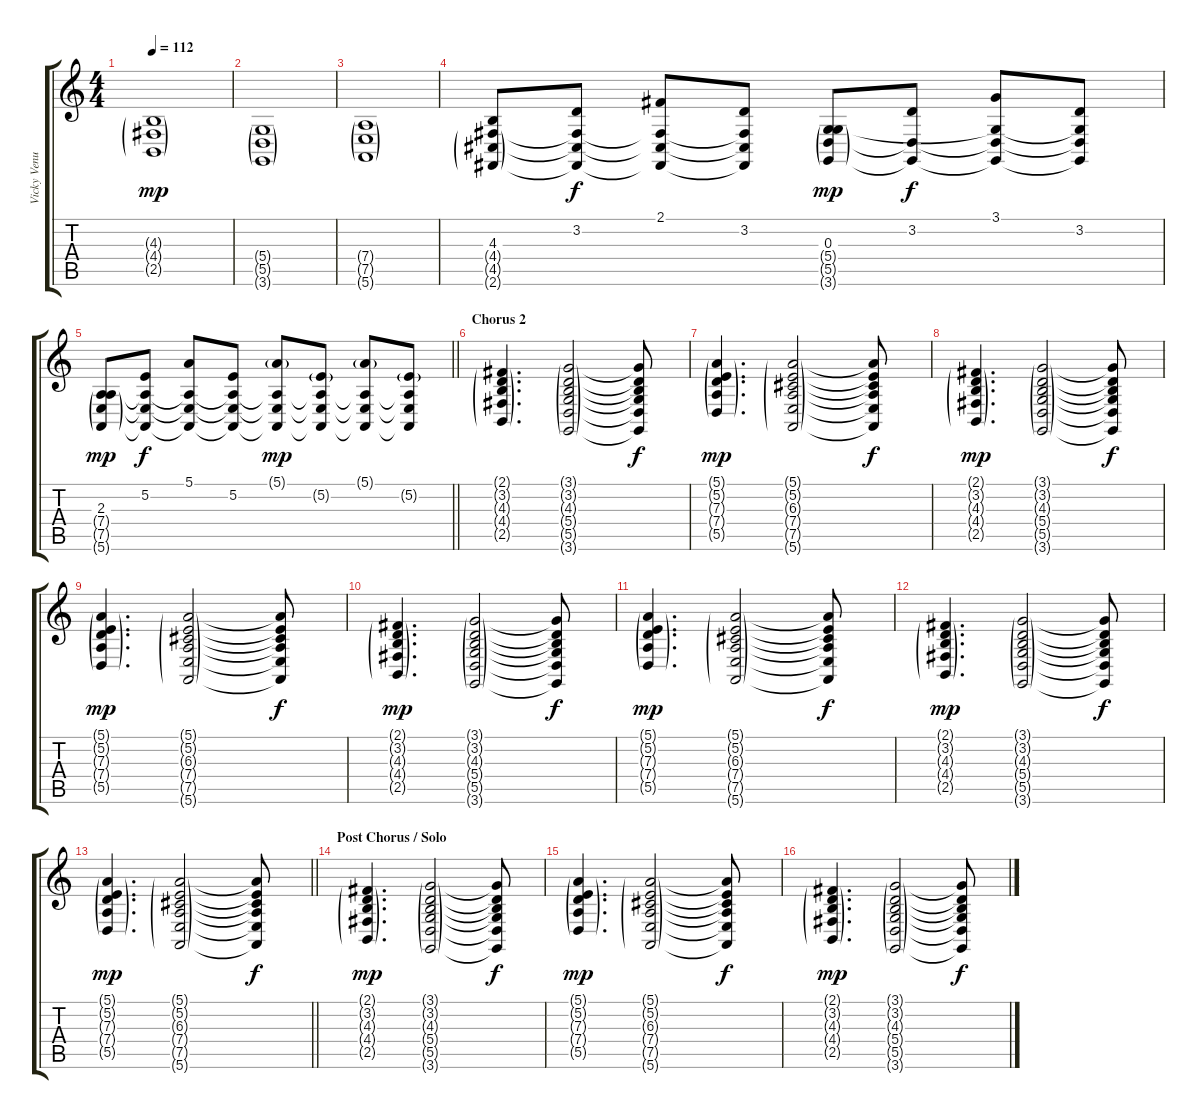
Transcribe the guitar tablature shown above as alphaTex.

\track ("Vicky Venus" "Vicky Venu") {instrument lead1square}
\staff {score tabs}
\tuning (E4 B3 G3 D3 A2 E2) {hide}
\ts (4 4)
\tempo 112
\clef g2
\ks c
(4.3{g} 4.4{g} 2.5{g}).1{dy mp} |
(5.4{g} 5.5{g} 3.6{g}).1 |
(7.4{g} 7.5{g} 5.6{g}).1 |
(4.3 4.4{g} 4.5{g} 2.6{g}).8 (3.2 4.4{t} 4.5{t} 2.6{t}).8{dy f} (2.1 4.4{t} 4.5{t} 2.6{t}).8 (3.2 4.4{t} 4.5{t} 2.6{t}).8 (0.3 5.4{g} 5.5{g} 3.6{g}).8{dy mp} (3.2 5.5{t} 3.6{t}).8{dy f} (3.1 5.4{t} 5.5{t} 3.6{t}).8 (3.2 5.4{t} 5.5{t} 3.6{t}).8 |
\barLineRight lightlight
(2.3 7.4{g} 7.5{g} 5.6{g}).8{dy mp} (5.2 7.4{t} 7.5{t} 5.6{t}).8{dy f} (5.1 7.4{t} 7.5{t} 5.6{t}).8 (5.2 7.4{t} 7.5{t} 5.6{t}).8 (5.1{g} 7.4{t} 7.5{t} 5.6{t}).8{dy mp} (5.2{g} 7.4{t} 7.5{t} 5.6{t}).8 (5.1{g} 7.4{t} 7.5{t} 5.6{t}).8 (5.2{g} 7.4{t} 7.5{t} 5.6{t}).8 |
\section ("" "Chorus 2")
(2.1{g} 3.2{g} 4.3{g} 4.4{g} 2.5{g}).4{d} (3.1{g} 3.2{g} 4.3{g} 5.4{g} 5.5{g} 3.6{g}).2 (3.1{t} 3.2{t} 4.3{t} 5.4{t} 5.5{t} 3.6{t}).8{dy f} |
(5.1{g} 5.2{g} 7.3{g} 7.4{g} 5.5{g}).4{d dy mp} (5.1{g} 5.2{g} 6.3{g} 7.4{g} 7.5{g} 5.6{g}).2 (5.1{t} 5.2{t} 6.3{t} 7.4{t} 7.5{t} 5.6{t}).8{dy f} |
(2.1{g} 3.2{g} 4.3{g} 4.4{g} 2.5{g}).4{d dy mp} (3.1{g} 3.2{g} 4.3{g} 5.4{g} 5.5{g} 3.6{g}).2 (3.1{t} 3.2{t} 4.3{t} 5.4{t} 5.5{t} 3.6{t}).8{dy f} |
(5.1{g} 5.2{g} 7.3{g} 7.4{g} 5.5{g}).4{d dy mp} (5.1{g} 5.2{g} 6.3{g} 7.4{g} 7.5{g} 5.6{g}).2 (5.1{t} 5.2{t} 6.3{t} 7.4{t} 7.5{t} 5.6{t}).8{dy f} |
(2.1{g} 3.2{g} 4.3{g} 4.4{g} 2.5{g}).4{d dy mp} (3.1{g} 3.2{g} 4.3{g} 5.4{g} 5.5{g} 3.6{g}).2 (3.1{t} 3.2{t} 4.3{t} 5.4{t} 5.5{t} 3.6{t}).8{dy f} |
(5.1{g} 5.2{g} 7.3{g} 7.4{g} 5.5{g}).4{d dy mp} (5.1{g} 5.2{g} 6.3{g} 7.4{g} 7.5{g} 5.6{g}).2 (5.1{t} 5.2{t} 6.3{t} 7.4{t} 7.5{t} 5.6{t}).8{dy f} |
(2.1{g} 3.2{g} 4.3{g} 4.4{g} 2.5{g}).4{d dy mp} (3.1{g} 3.2{g} 4.3{g} 5.4{g} 5.5{g} 3.6{g}).2 (3.1{t} 3.2{t} 4.3{t} 5.4{t} 5.5{t} 3.6{t}).8{dy f} |
\barLineRight lightlight
(5.1{g} 5.2{g} 7.3{g} 7.4{g} 5.5{g}).4{d dy mp} (5.1{g} 5.2{g} 6.3{g} 7.4{g} 7.5{g} 5.6{g}).2 (5.1{t} 5.2{t} 6.3{t} 7.4{t} 7.5{t} 5.6{t}).8{dy f} |
\section ("" "Post Chorus / Solo")
(2.1{g} 3.2{g} 4.3{g} 4.4{g} 2.5{g}).4{d dy mp} (3.1{g} 3.2{g} 4.3{g} 5.4{g} 5.5{g} 3.6{g}).2 (3.1{t} 3.2{t} 4.3{t} 5.4{t} 5.5{t} 3.6{t}).8{dy f} |
(5.1{g} 5.2{g} 7.3{g} 7.4{g} 5.5{g}).4{d dy mp} (5.1{g} 5.2{g} 6.3{g} 7.4{g} 7.5{g} 5.6{g}).2 (5.1{t} 5.2{t} 6.3{t} 7.4{t} 7.5{t} 5.6{t}).8{dy f} |
(2.1{g} 3.2{g} 4.3{g} 4.4{g} 2.5{g}).4{d dy mp} (3.1{g} 3.2{g} 4.3{g} 5.4{g} 5.5{g} 3.6{g}).2 (3.1{t} 3.2{t} 4.3{t} 5.4{t} 5.5{t} 3.6{t}).8{dy f}
